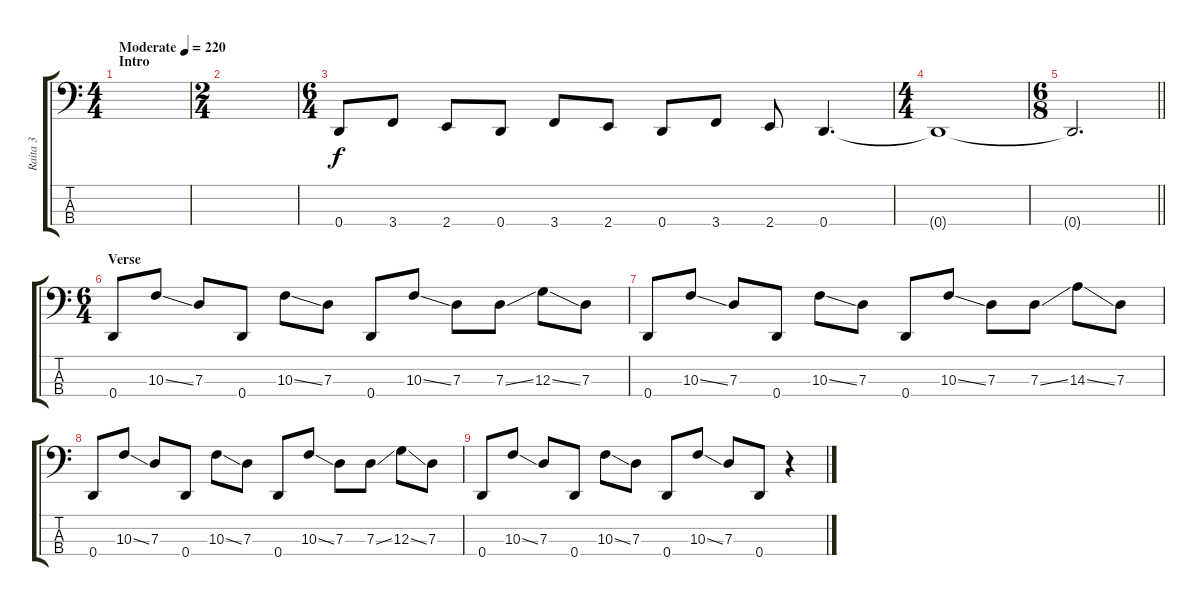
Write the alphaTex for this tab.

\track ("Raita 3" "Raita 3") {instrument electricbasspick}
\staff {score tabs}
\tuning (F2 C2 G1 D1) {hide}
\ts (4 4)
\section ("" "Intro")
\tempo (220 "Moderate")
\clef f4
\ks c
|
\ts (2 4)
|
\ts (6 4)
0.4.8 3.4.8 2.4.8 0.4.8 3.4.8 2.4.8 0.4.8 3.4.8 2.4.8 0.4.4{d} |
\ts (4 4)
0.4{t}.1 |
\ts (6 8)
\barLineRight lightlight
0.4{t}.2{d} |
\ts (6 4)
\section ("" "Verse")
0.4.8 10.3{ss}.8 7.3.8 0.4.8 10.3{ss}.8 7.3.8 0.4.8 10.3{ss}.8 7.3.8 7.3{ss}.8 12.3{ss}.8 7.3.8 |
0.4.8 10.3{ss}.8 7.3.8 0.4.8 10.3{ss}.8 7.3.8 0.4.8 10.3{ss}.8 7.3.8 7.3{ss}.8 14.3{ss}.8 7.3.8 |
0.4.8 10.3{ss}.8 7.3.8 0.4.8 10.3{ss}.8 7.3.8 0.4.8 10.3{ss}.8 7.3.8 7.3{ss}.8 12.3{ss}.8 7.3.8 |
0.4.8 10.3{ss}.8 7.3.8 0.4.8 10.3{ss}.8 7.3.8 0.4.8 10.3{ss}.8 7.3.8 0.4.8 r.4
